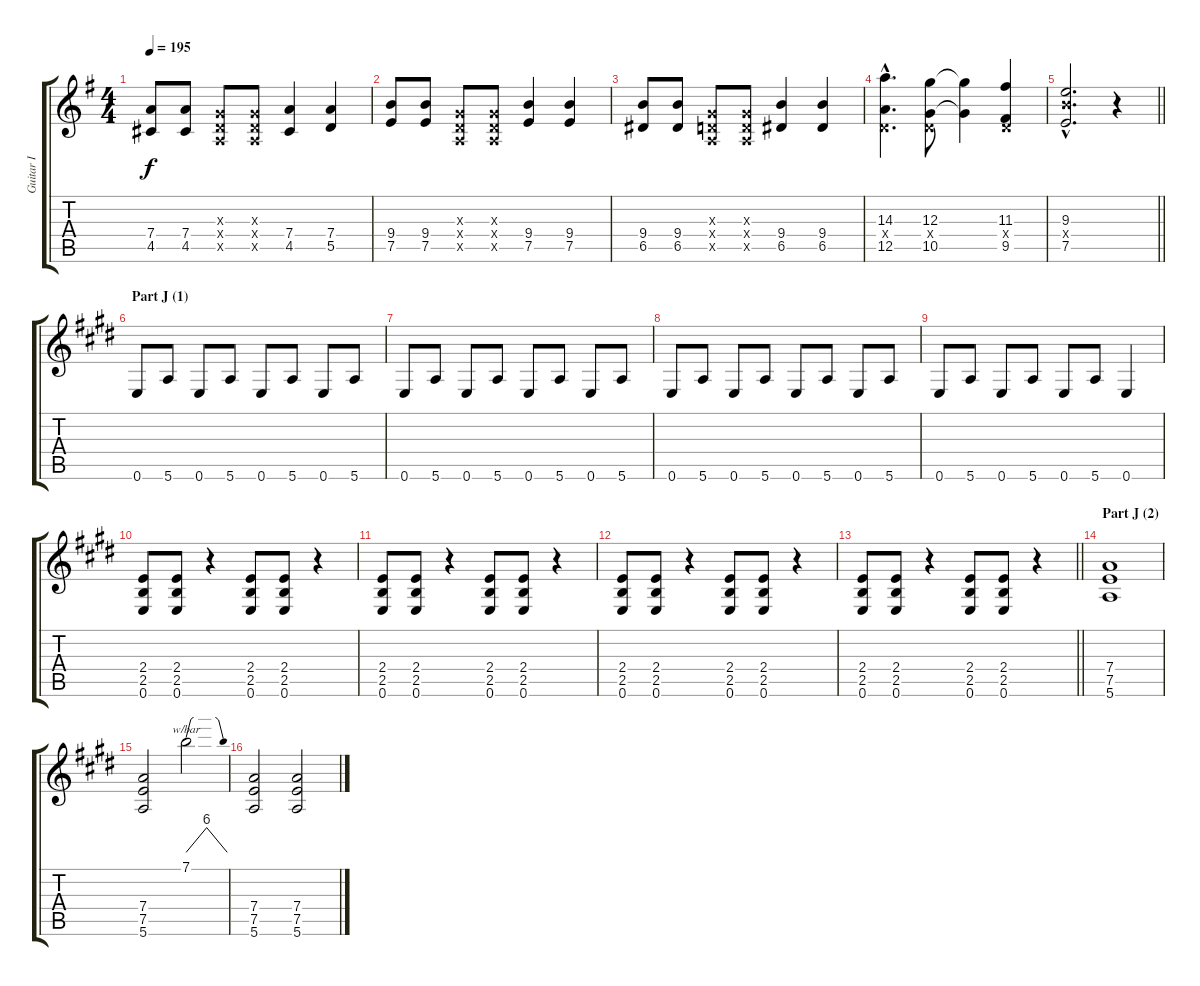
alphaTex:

\track ("Guitar I" "Guitar I") {instrument distortionguitar}
\staff {score tabs}
\tuning (E4 B3 G3 D3 A2 E2) {hide}
\ts (4 4)
\tempo 195
\clef g2
\ks g
(7.4 4.5).8{dy f} (7.4 4.5).8 (0.3{x} 0.4{x} 0.5{x}).8 (0.3{x} 0.4{x} 0.5{x}).8 (7.4 4.5).4 (7.4 5.5).4 |
(9.4 7.5).8 (9.4 7.5).8 (0.3{x} 0.4{x} 0.5{x}).8 (0.3{x} 0.4{x} 0.5{x}).8 (9.4 7.5).4 (9.4 7.5).4 |
(9.4 6.5).8 (9.4 6.5).8 (0.3{x} 0.4{x} 0.5{x}).8 (0.3{x} 0.4{x} 0.5{x}).8 (9.4 6.5).4 (9.4 6.5).4 |
(14.3{hac} 0.4{hac x} 12.5{hac}).4{d} (12.3 0.4{x} 10.5).8 (12.3{t} 10.5{t}).4 (11.3 0.4{x} 9.5).4 |
\barLineRight lightlight
(9.3{hac} 9.4{hac x} 7.5{hac}).2{d} r.4 |
\section ("" "Part J (1)")
\ks e
0.6.8 5.6.8 0.6.8 5.6.8 0.6.8 5.6.8 0.6.8 5.6.8 |
0.6.8 5.6.8 0.6.8 5.6.8 0.6.8 5.6.8 0.6.8 5.6.8 |
0.6.8 5.6.8 0.6.8 5.6.8 0.6.8 5.6.8 0.6.8 5.6.8 |
0.6.8 5.6.8 0.6.8 5.6.8 0.6.8 5.6.8 0.6.4 |
(2.4 2.5 0.6).8 (2.4 2.5 0.6).8 r.4 (2.4 2.5 0.6).8 (2.4 2.5 0.6).8 r.4 |
(2.4 2.5 0.6).8 (2.4 2.5 0.6).8 r.4 (2.4 2.5 0.6).8 (2.4 2.5 0.6).8 r.4 |
(2.4 2.5 0.6).8 (2.4 2.5 0.6).8 r.4 (2.4 2.5 0.6).8 (2.4 2.5 0.6).8 r.4 |
\barLineRight lightlight
(2.4 2.5 0.6).8 (2.4 2.5 0.6).8 r.4 (2.4 2.5 0.6).8 (2.4 2.5 0.6).8 r.4 |
\section ("" "Part J (2)")
(7.4 7.5 5.6).1 |
(7.4 7.5 5.6).2 7.1.2{tbe (dip default 0 0 30 24 60 0)} |
(7.4 7.5 5.6).2 (7.4 7.5 5.6).2
